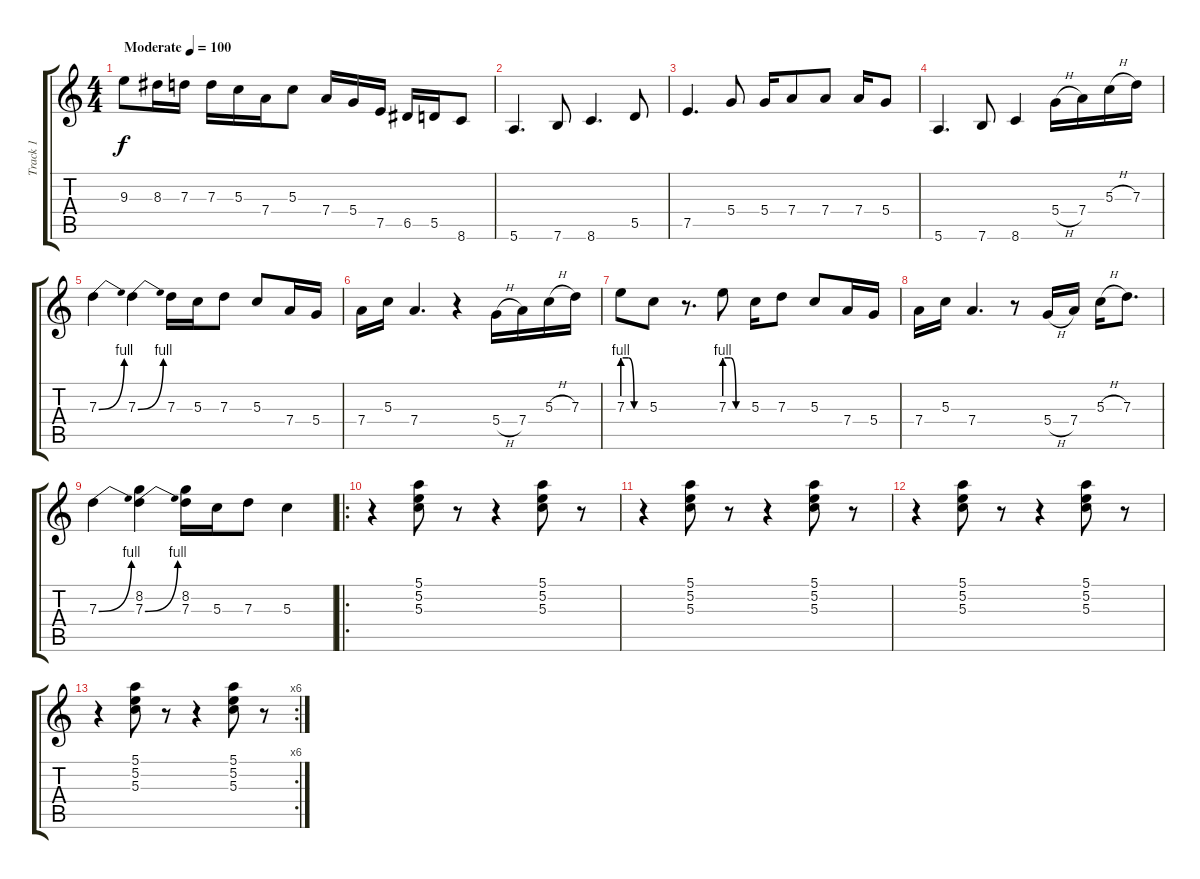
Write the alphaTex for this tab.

\track ("Track 1" "Track 1") {instrument acousticguitarsteel}
\staff {score tabs}
\tuning (E4 B3 G3 D3 A2 E2) {hide}
\ts (4 4)
\tempo (100 "Moderate")
\clef g2
\ks c
9.3.8{dy f instrument acousticguitarsteel} 8.3.16 7.3.16 7.3.16 5.3.16 7.4.16 5.3.8 7.4.16 5.4.16 7.5.16 6.5.16 5.5.16 8.6.8 |
5.6.4{d} 7.6.8 8.6.4{d} 5.5.8 |
7.5.4{d} 5.4.8 5.4.16 7.4.8 7.4.8 7.4.16 5.4.8 |
5.6.4{d} 7.6.8 8.6.4 5.4{h}.16 7.4.16 5.3{h}.16 7.3.16 |
7.3{be (bend 0 0 60 4)}.4 7.3{be (bend 0 0 60 4)}.4 7.3.16 5.3.16 7.3.8 5.3.8 7.4.16 5.4.16 |
7.4.16 5.3.16 7.4.4{d} r.4 5.4{h}.16 7.4.16 5.3{h}.16 7.3.16 |
7.3{be (custom 0 4 15 4 30 0 60 0)}.8 5.3.8 r.8{d} 7.3{be (custom 0 4 15 4 30 0 60 0)}.8 5.3.16 7.3.8 5.3.8 7.4.16 5.4.16 |
7.4.16 5.3.16 7.4.4{d} r.8 5.4{h}.16 7.4.16 5.3{h}.16 7.3.8{d} |
7.3{be (bend 0 0 60 4)}.4 (8.2 7.3{be (bend 0 0 60 4)}).4 (8.2 7.3).16 5.3.16 7.3.8 5.3.4 |
\ro
r.4 (5.1 5.2 5.3).8 r.8 r.4 (5.1 5.2 5.3).8 r.8 |
r.4 (5.1 5.2 5.3).8 r.8 r.4 (5.1 5.2 5.3).8 r.8 |
r.4 (5.1 5.2 5.3).8 r.8 r.4 (5.1 5.2 5.3).8 r.8 |
\rc 6
r.4 (5.1 5.2 5.3).8 r.8 r.4 (5.1 5.2 5.3).8 r.8
